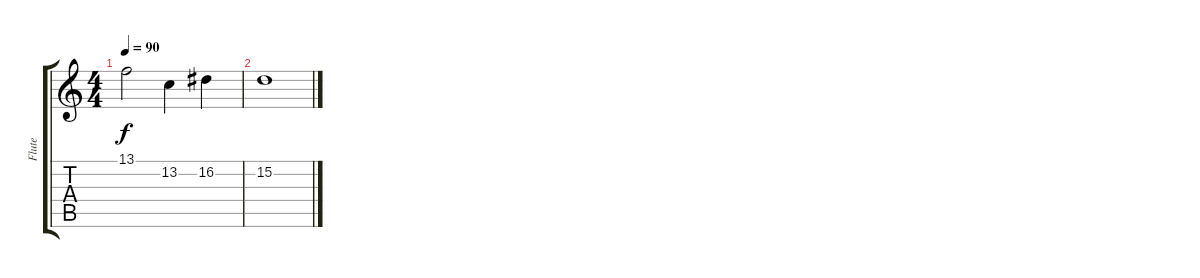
\track ("Flute" "Flute") {instrument flute}
\staff {score tabs}
\tuning (E4 B3 G3 D3 A2 E2) {hide}
\ts (4 4)
\tempo 90
\clef g2
\ks c
13.1.2{dy f} 13.2.4 16.2.4 |
15.2.1
